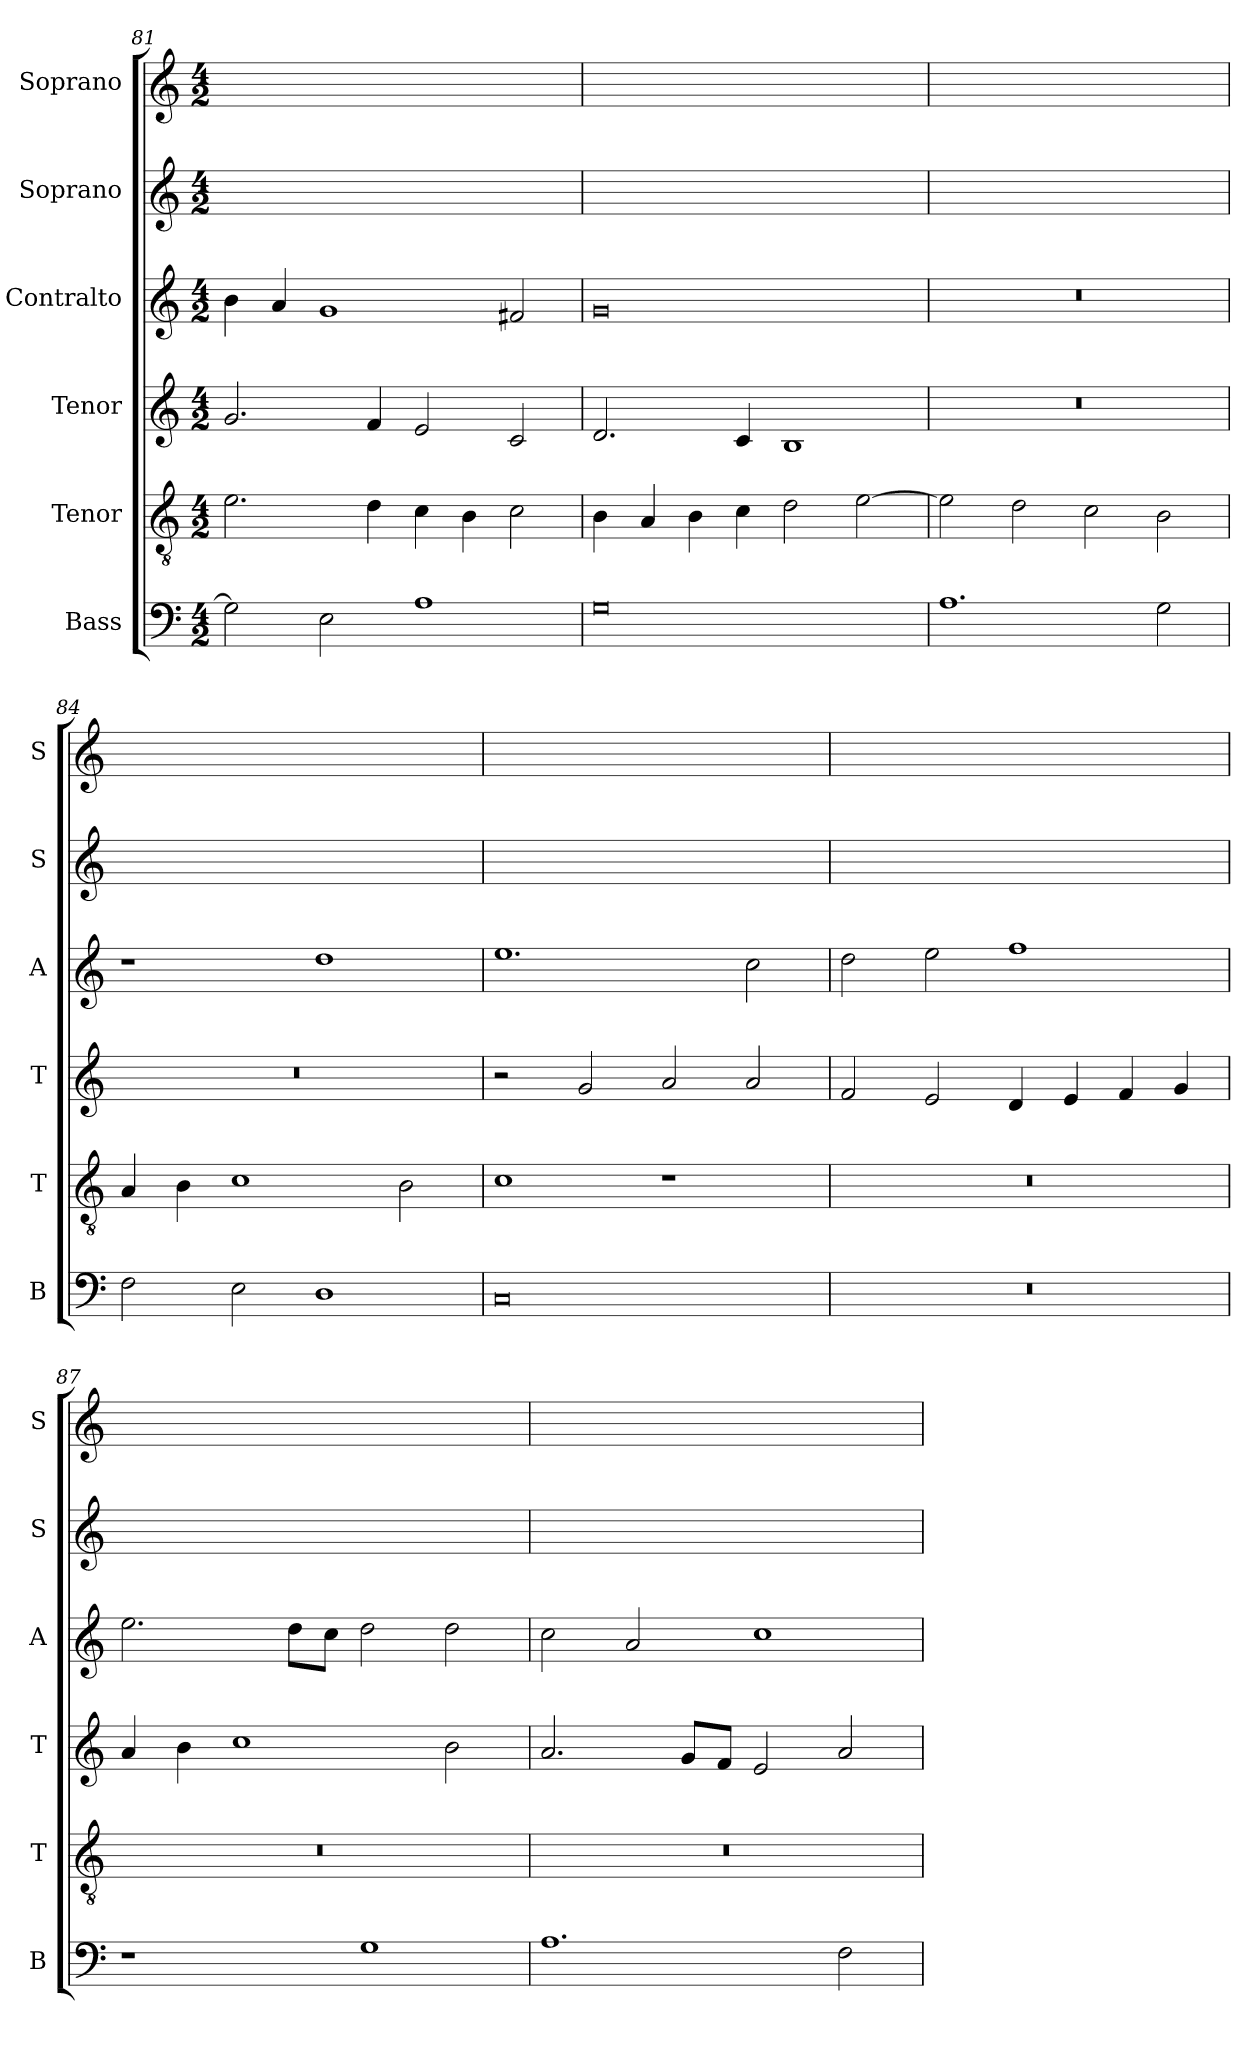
**kern	**kern	**kern	**kern	**kern	**kern
*part6	*part5	*part4	*part3	*part2	*part1
*staff6	*staff5	*staff4	*staff3	*staff2	*staff1
*I"Bass	*I"Tenor	*I"Tenor	*I"Contralto	*I"Soprano	*I"Soprano
*I'B	*I'T	*I'T	*I'A	*I'S	*I'S
*clefF4	*clefGv2	*clefG2	*clefG2	*clefG2	*clefG2
*k[]	*k[]	*k[]	*k[]	*k[]	*k[]
*G:mix	*G:mix	*G:mix	*G:mix	*G:mix	*G:mix
*M4/2	*M4/2	*M4/2	*M4/2	*M4/2	*M4/2
=81	=81	=81	=81	=81	=81
2G]	2.e	2.g	4b	0ryy	0ryy
.	.	.	4a	.	.
2E	.	.	1g	.	.
.	4d	4f	.	.	.
1A	4c	2e	.	.	.
.	4B	.	.	.	.
.	2c	2c	2f#X	.	.
=82	=82	=82	=82	=82	=82
0G	4B	2.d	0g	0ryy	0ryy
.	4A	.	.	.	.
.	4B	.	.	.	.
.	4c	4c	.	.	.
.	2d	1B	.	.	.
.	[2e	.	.	.	.
=83	=83	=83	=83	=83	=83
1.A	2e]	0r	0r	0ryy	0ryy
.	2d	.	.	.	.
.	2c	.	.	.	.
2G	2B	.	.	.	.
=84	=84	=84	=84	=84	=84
2F	4A	0r	1r	0ryy	0ryy
.	4B	.	.	.	.
2E	1c	.	.	.	.
1D	.	.	1dd	.	.
.	2B	.	.	.	.
=85	=85	=85	=85	=85	=85
0C	1c	2r	1.ee	0ryy	0ryy
.	.	2g	.	.	.
.	1r	2a	.	.	.
.	.	2a	2cc	.	.
=86	=86	=86	=86	=86	=86
0r	0r	2f	2dd	0ryy	0ryy
.	.	2e	2ee	.	.
.	.	4d	1ff	.	.
.	.	4e	.	.	.
.	.	4f	.	.	.
.	.	4g	.	.	.
=87	=87	=87	=87	=87	=87
1r	0r	4a	2.ee	0ryy	0ryy
.	.	4b	.	.	.
.	.	1cc	.	.	.
.	.	.	8dd\L	.	.
.	.	.	8cc\J	.	.
1G	.	.	2dd	.	.
.	.	2b	2dd	.	.
=88	=88	=88	=88	=88	=88
1.A	0r	2.a	2cc	0ryy	0ryy
.	.	.	2a	.	.
.	.	8g/L	.	.	.
.	.	8f/J	.	.	.
.	.	2e	1cc	.	.
2F	.	2a	.	.	.
=	=	=	=	=	=
*-	*-	*-	*-	*-	*-
